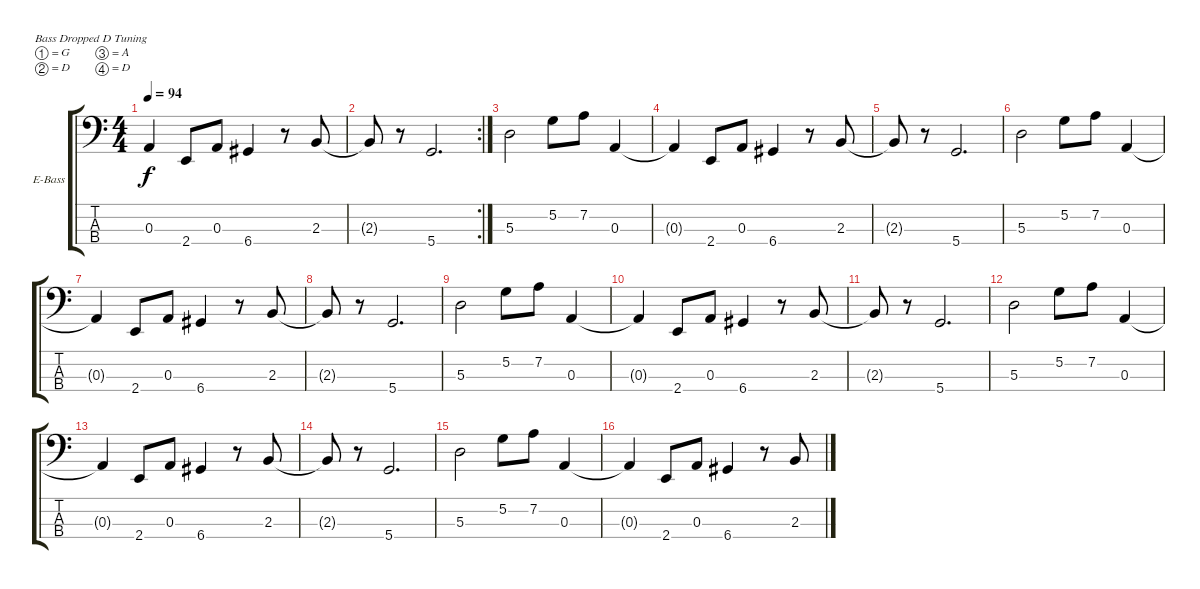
\bracketExtendMode groupsimilarinstruments
\firstSystemTrackNameOrientation horizontal
\otherSystemsTrackNameOrientation horizontal
\track ("Bass" "E-Bass") {instrument electricbassfinger}
\staff {score tabs}
\tuning (G2 D2 A1 D1)
\ts (4 4)
\tempo 94
\clef f4
\ks c
0.3{t}.4{dy f} 2.4.8 0.3.8 6.4.4 r.8 2.3.8 |
\rc 2
2.3{t}.8 r.8 5.4.2{d} |
5.3.2 5.2.8 7.2.8 0.3.4 |
0.3{t}.4 2.4.8 0.3.8 6.4.4 r.8 2.3.8 |
2.3{t}.8 r.8 5.4.2{d} |
5.3.2 5.2.8 7.2.8 0.3.4 |
0.3{t}.4 2.4.8 0.3.8 6.4.4 r.8 2.3.8 |
2.3{t}.8 r.8 5.4.2{d} |
5.3.2 5.2.8 7.2.8 0.3.4 |
0.3{t}.4 2.4.8 0.3.8 6.4.4 r.8 2.3.8 |
2.3{t}.8 r.8 5.4.2{d} |
5.3.2 5.2.8 7.2.8 0.3.4 |
0.3{t}.4 2.4.8 0.3.8 6.4.4 r.8 2.3.8 |
2.3{t}.8 r.8 5.4.2{d} |
5.3.2 5.2.8 7.2.8 0.3.4 |
0.3{t}.4 2.4.8 0.3.8 6.4.4 r.8 2.3.8
